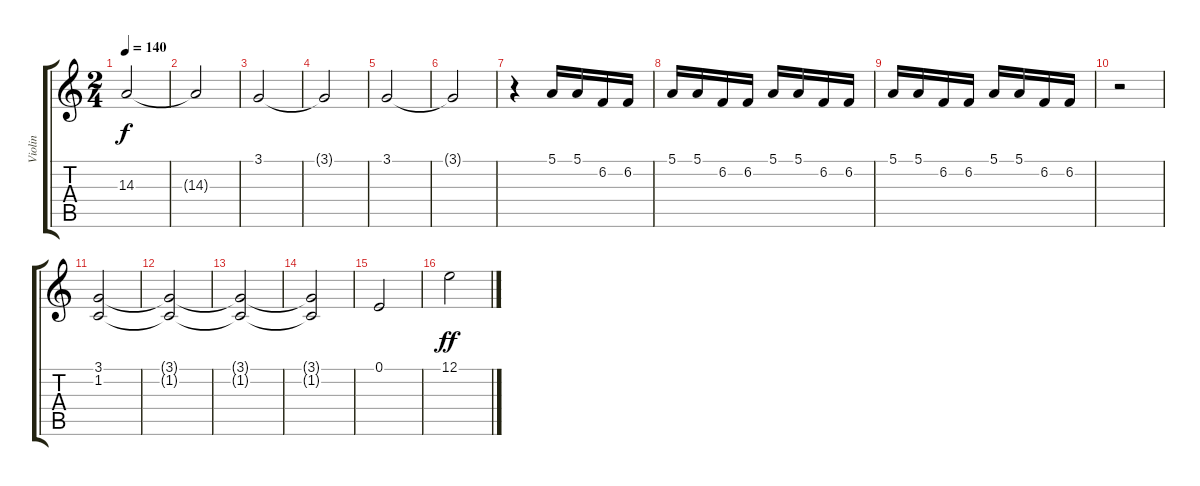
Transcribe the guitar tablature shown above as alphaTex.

\track ("Violin" "Violin") {instrument stringensemble1}
\staff {score tabs}
\tuning (E4 B3 G3 D3 A2 E2) {hide}
\ts (2 4)
\tempo 140
\clef g2
\ks c
14.3.2{dy f} |
14.3{t}.2 |
3.1.2 |
3.1{t}.2 |
3.1.2 |
3.1{t}.2 |
r.4 5.1.16 5.1.16 6.2.16 6.2.16 |
5.1.16 5.1.16 6.2.16 6.2.16 5.1.16 5.1.16 6.2.16 6.2.16 |
5.1.16 5.1.16 6.2.16 6.2.16 5.1.16 5.1.16 6.2.16 6.2.16 |
r.2 |
(3.1 1.2).2 |
(3.1{t} 1.2{t}).2 |
(3.1{t} 1.2{t}).2 |
(3.1{t} 1.2{t}).2 |
0.1.2 |
12.1.2{dy ff}
